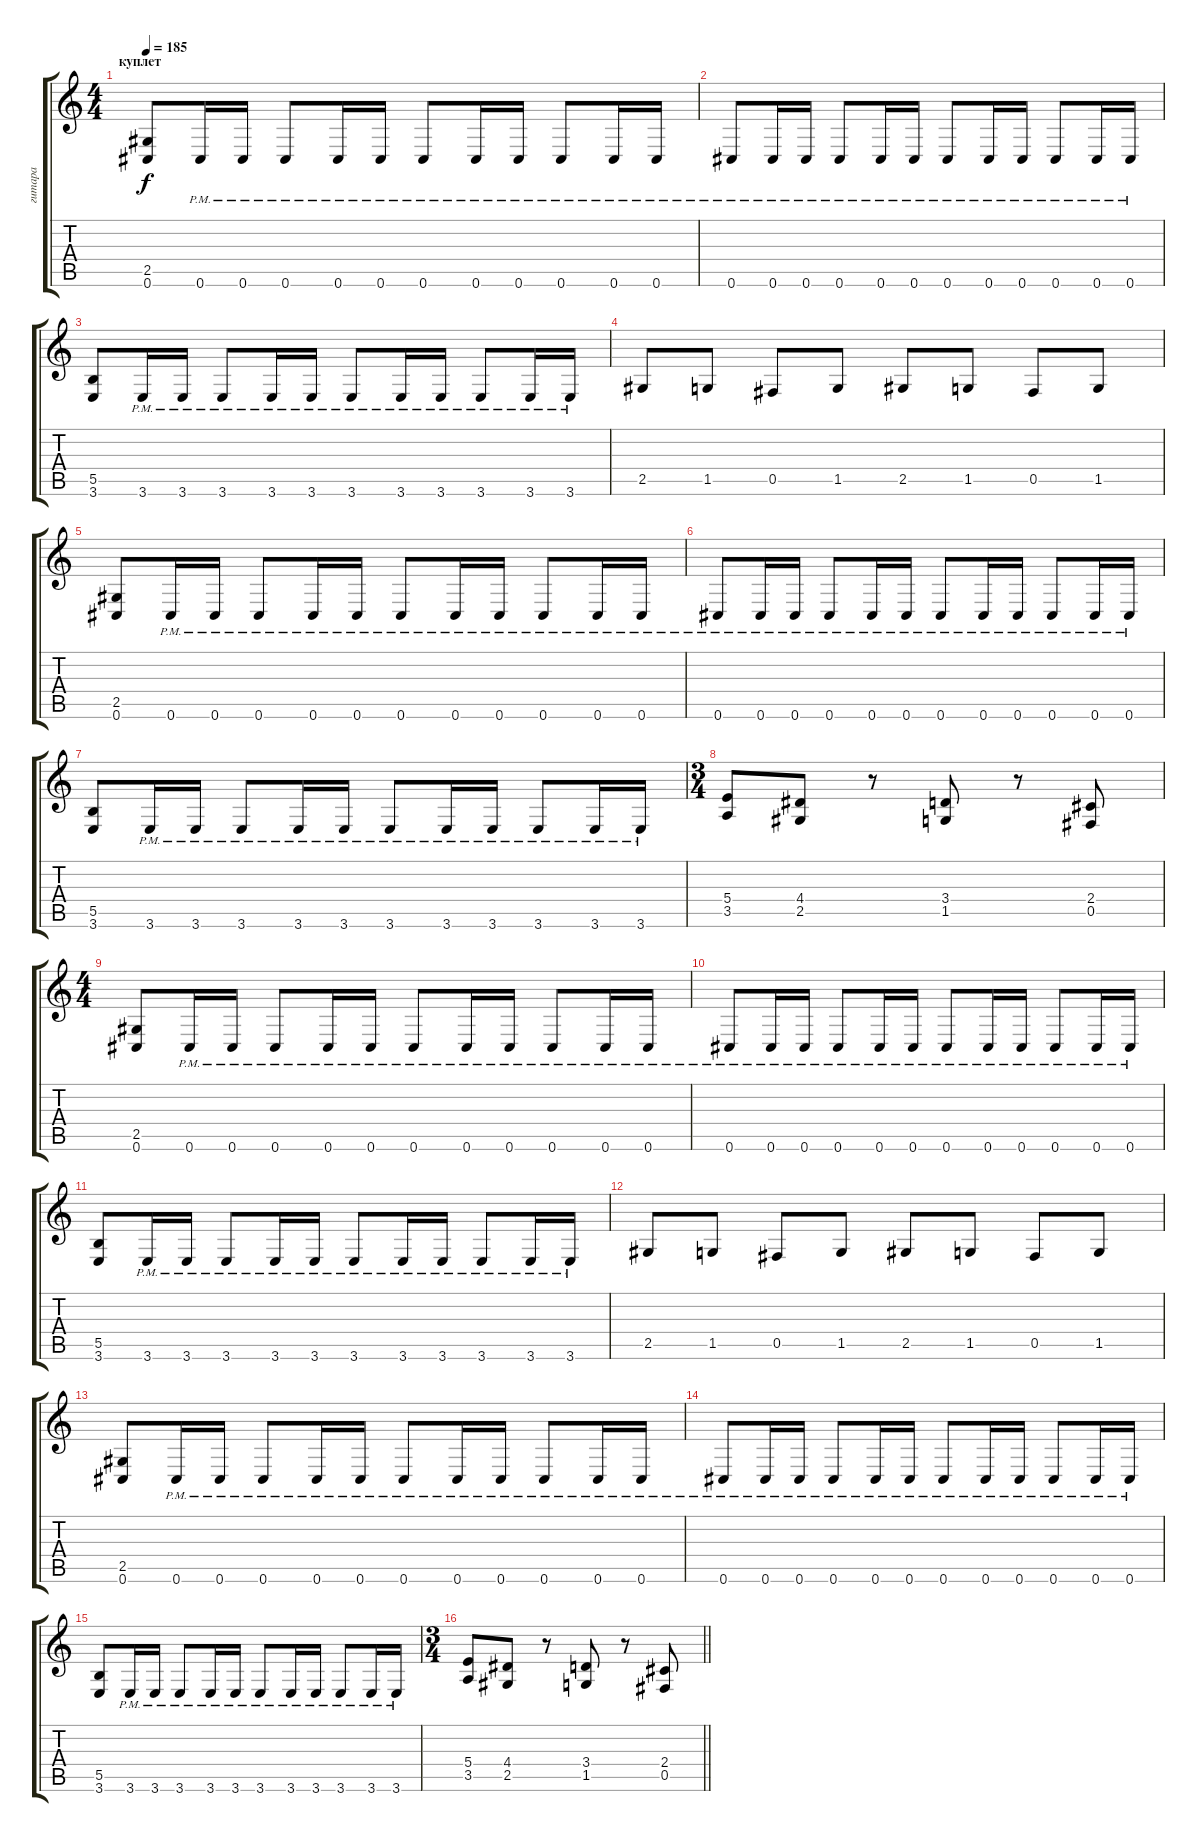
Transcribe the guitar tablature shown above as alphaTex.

\track ("гитара" "гитара") {instrument overdrivenguitar}
\staff {score tabs}
\tuning (Db4 Ab3 E3 B2 Gb2 Db2) {hide}
\ts (4 4)
\section ("" "куплет")
\tempo 185
\clef g2
\ks c
(2.5 0.6).8{dy f} 0.6{pm}.16 0.6{pm}.16 0.6{pm}.8 0.6{pm}.16 0.6{pm}.16 0.6{pm}.8 0.6{pm}.16 0.6{pm}.16 0.6{pm}.8 0.6{pm}.16 0.6{pm}.16 |
0.6{pm}.8 0.6{pm}.16 0.6{pm}.16 0.6{pm}.8 0.6{pm}.16 0.6{pm}.16 0.6{pm}.8 0.6{pm}.16 0.6{pm}.16 0.6{pm}.8 0.6{pm}.16 0.6{pm}.16 |
(5.5 3.6).8 3.6{pm}.16 3.6{pm}.16 3.6{pm}.8 3.6{pm}.16 3.6{pm}.16 3.6{pm}.8 3.6{pm}.16 3.6{pm}.16 3.6{pm}.8 3.6{pm}.16 3.6{pm}.16 |
2.5.8 1.5.8 0.5.8 1.5.8 2.5.8 1.5.8 0.5.8 1.5.8 |
(2.5 0.6).8 0.6{pm}.16 0.6{pm}.16 0.6{pm}.8 0.6{pm}.16 0.6{pm}.16 0.6{pm}.8 0.6{pm}.16 0.6{pm}.16 0.6{pm}.8 0.6{pm}.16 0.6{pm}.16 |
0.6{pm}.8 0.6{pm}.16 0.6{pm}.16 0.6{pm}.8 0.6{pm}.16 0.6{pm}.16 0.6{pm}.8 0.6{pm}.16 0.6{pm}.16 0.6{pm}.8 0.6{pm}.16 0.6{pm}.16 |
(5.5 3.6).8 3.6{pm}.16 3.6{pm}.16 3.6{pm}.8 3.6{pm}.16 3.6{pm}.16 3.6{pm}.8 3.6{pm}.16 3.6{pm}.16 3.6{pm}.8 3.6{pm}.16 3.6{pm}.16 |
\ts (3 4)
(5.4 3.5).8 (4.4 2.5).8 r.8 (3.4 1.5).8 r.8 (2.4 0.5).8 |
\ts (4 4)
(2.5 0.6).8 0.6{pm}.16 0.6{pm}.16 0.6{pm}.8 0.6{pm}.16 0.6{pm}.16 0.6{pm}.8 0.6{pm}.16 0.6{pm}.16 0.6{pm}.8 0.6{pm}.16 0.6{pm}.16 |
0.6{pm}.8 0.6{pm}.16 0.6{pm}.16 0.6{pm}.8 0.6{pm}.16 0.6{pm}.16 0.6{pm}.8 0.6{pm}.16 0.6{pm}.16 0.6{pm}.8 0.6{pm}.16 0.6{pm}.16 |
(5.5 3.6).8 3.6{pm}.16 3.6{pm}.16 3.6{pm}.8 3.6{pm}.16 3.6{pm}.16 3.6{pm}.8 3.6{pm}.16 3.6{pm}.16 3.6{pm}.8 3.6{pm}.16 3.6{pm}.16 |
2.5.8 1.5.8 0.5.8 1.5.8 2.5.8 1.5.8 0.5.8 1.5.8 |
(2.5 0.6).8 0.6{pm}.16 0.6{pm}.16 0.6{pm}.8 0.6{pm}.16 0.6{pm}.16 0.6{pm}.8 0.6{pm}.16 0.6{pm}.16 0.6{pm}.8 0.6{pm}.16 0.6{pm}.16 |
0.6{pm}.8 0.6{pm}.16 0.6{pm}.16 0.6{pm}.8 0.6{pm}.16 0.6{pm}.16 0.6{pm}.8 0.6{pm}.16 0.6{pm}.16 0.6{pm}.8 0.6{pm}.16 0.6{pm}.16 |
(5.5 3.6).8 3.6{pm}.16 3.6{pm}.16 3.6{pm}.8 3.6{pm}.16 3.6{pm}.16 3.6{pm}.8 3.6{pm}.16 3.6{pm}.16 3.6{pm}.8 3.6{pm}.16 3.6{pm}.16 |
\ts (3 4)
\barLineRight lightlight
(5.4 3.5).8 (4.4 2.5).8 r.8 (3.4 1.5).8 r.8 (2.4 0.5).8
